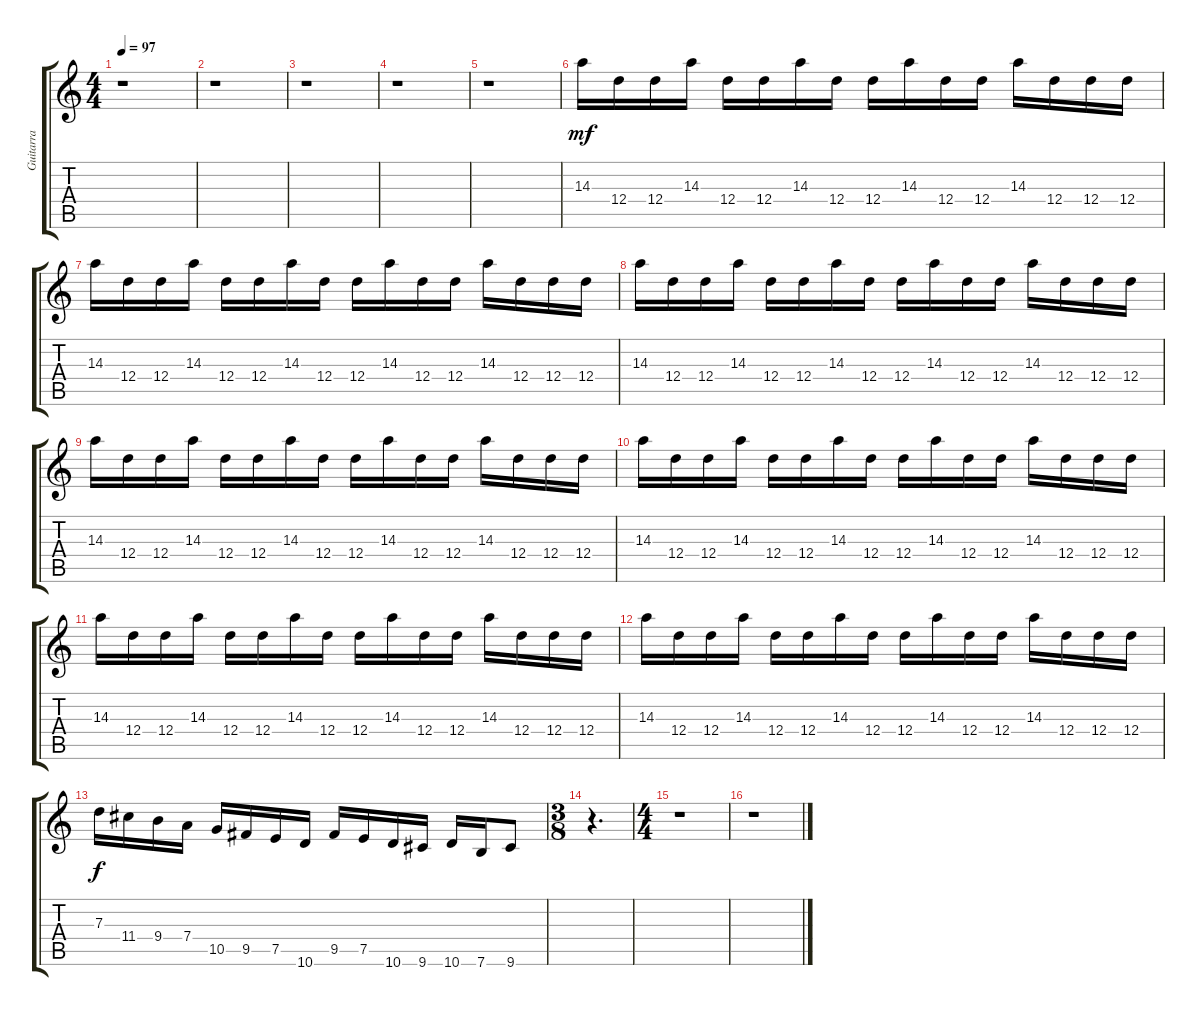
\track ("Guitarra" "Guitarra") {instrument distortionguitar}
\staff {score tabs}
\tuning (E4 B3 G3 D3 A2 E2) {hide}
\ts (4 4)
\tempo 97
\clef g2
\ks c
r.1{dy f} |
r.1 |
r.1 |
r.1 |
r.1 |
14.3.16{dy mf} 12.4.16 12.4.16 14.3.16 12.4.16 12.4.16 14.3.16 12.4.16 12.4.16 14.3.16 12.4.16 12.4.16 14.3.16 12.4.16 12.4.16 12.4.16 |
14.3.16 12.4.16 12.4.16 14.3.16 12.4.16 12.4.16 14.3.16 12.4.16 12.4.16 14.3.16 12.4.16 12.4.16 14.3.16 12.4.16 12.4.16 12.4.16 |
14.3.16 12.4.16 12.4.16 14.3.16 12.4.16 12.4.16 14.3.16 12.4.16 12.4.16 14.3.16 12.4.16 12.4.16 14.3.16 12.4.16 12.4.16 12.4.16 |
14.3.16 12.4.16 12.4.16 14.3.16 12.4.16 12.4.16 14.3.16 12.4.16 12.4.16 14.3.16 12.4.16 12.4.16 14.3.16 12.4.16 12.4.16 12.4.16 |
14.3.16 12.4.16 12.4.16 14.3.16 12.4.16 12.4.16 14.3.16 12.4.16 12.4.16 14.3.16 12.4.16 12.4.16 14.3.16 12.4.16 12.4.16 12.4.16 |
14.3.16 12.4.16 12.4.16 14.3.16 12.4.16 12.4.16 14.3.16 12.4.16 12.4.16 14.3.16 12.4.16 12.4.16 14.3.16 12.4.16 12.4.16 12.4.16 |
14.3.16 12.4.16 12.4.16 14.3.16 12.4.16 12.4.16 14.3.16 12.4.16 12.4.16 14.3.16 12.4.16 12.4.16 14.3.16 12.4.16 12.4.16 12.4.16 |
7.3.16{dy f} 11.4.16 9.4.16 7.4.16 10.5.16 9.5.16 7.5.16 10.6.16 9.5.16 7.5.16 10.6.16 9.6.16 10.6.16 7.6.16 9.6.8 |
\ts (3 8)
r.4{d} |
\ts (4 4)
r.1 |
r.1
